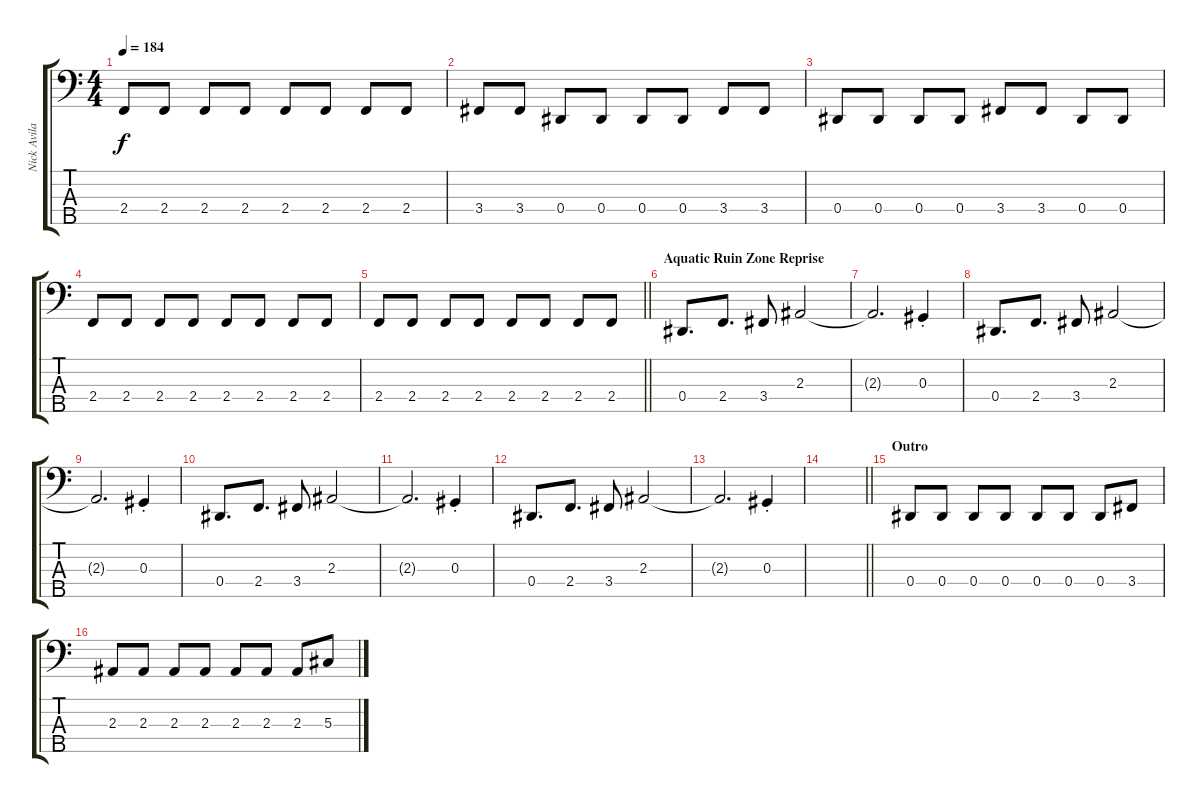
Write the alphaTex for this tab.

\track ("Nick Avila" "Nick Avila") {instrument electricbassfinger}
\staff {score tabs}
\tuning (Gb2 Db2 Ab1 Eb1 Bb0) {hide}
\ts (4 4)
\tempo 184
\clef f4
\ks c
2.4.8{dy f} 2.4.8 2.4.8 2.4.8 2.4.8 2.4.8 2.4.8 2.4.8 |
3.4.8 3.4.8 0.4.8 0.4.8 0.4.8 0.4.8 3.4.8 3.4.8 |
0.4.8 0.4.8 0.4.8 0.4.8 3.4.8 3.4.8 0.4.8 0.4.8 |
2.4.8 2.4.8 2.4.8 2.4.8 2.4.8 2.4.8 2.4.8 2.4.8 |
\barLineRight lightlight
2.4.8 2.4.8 2.4.8 2.4.8 2.4.8 2.4.8 2.4.8 2.4.8 |
\section ("" "Aquatic Ruin Zone Reprise")
0.4.8{d} 2.4.8{d} 3.4.8 2.3.2 |
2.3{t}.2{d} 0.3{st}.4 |
0.4.8{d} 2.4.8{d} 3.4.8 2.3.2 |
2.3{t}.2{d} 0.3{st}.4 |
0.4.8{d} 2.4.8{d} 3.4.8 2.3.2 |
2.3{t}.2{d} 0.3{st}.4 |
0.4.8{d} 2.4.8{d} 3.4.8 2.3.2 |
2.3{t}.2{d} 0.3{st}.4 |
\barLineRight lightlight
|
\section ("" "Outro")
0.4.8 0.4.8 0.4.8 0.4.8 0.4.8 0.4.8 0.4.8 3.4.8 |
2.3.8 2.3.8 2.3.8 2.3.8 2.3.8 2.3.8 2.3.8 5.3.8
